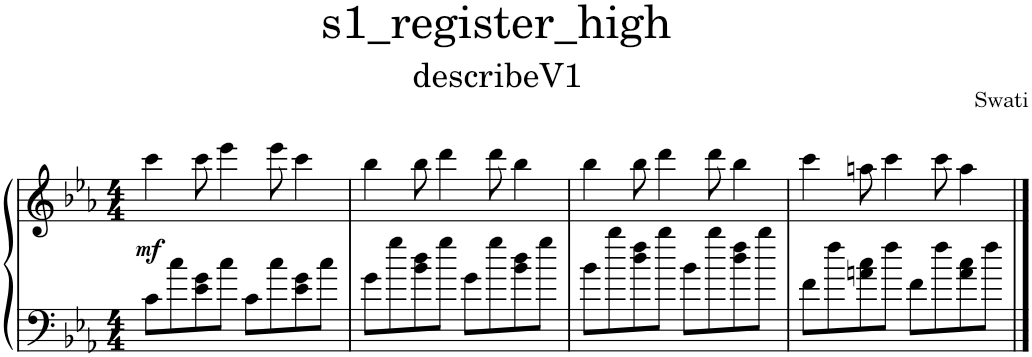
**kern	**kern	**dynam
*part1	*part1	*part1
*staff2	*staff1	*staff1/2
*I"Piano	*	*
*I'Pno.	*	*
*clefF4	*clefG2	*
*k[b-e-a-]	*k[b-e-a-]	*
*M4/4	*M4/4	*
=1	=1	=1
!	!	!LO:DY:b
8c\L	4ccc\	mf
8cc\	.	.
8e-\ 8g\	8ccc\	.
8cc\J	4eee-\	.
8c\L	.	.
8cc\	8eee-\	.
8e-\ 8g\	4ccc\	.
8cc\J	.	.
=2	=2	=2
8g\L	4bb-\	.
8gg\	.	.
8b-\ 8dd\	8bb-\	.
8gg\J	4ddd\	.
8g\L	.	.
8gg\	8ddd\	.
8b-\ 8dd\	4bb-\	.
8gg\J	.	.
=3	=3	=3
8b-\L	4bb-\	.
8bb-\	.	.
8dd\ 8ff\	8bb-\	.
8bb-\J	4ddd\	.
8b-\L	.	.
8bb-\	8ddd\	.
8dd\ 8ff\	4bb-\	.
8bb-\J	.	.
=4	=4	=4
8f\L	4ccc\	.
8ff\	.	.
8an\ 8cc\	8aan\	.
8ff\J	4ccc\	.
8f\L	.	.
8ff\	8ccc\	.
8a\ 8cc\	4aa\	.
8ff\J	.	.
==	==	==
*-	*-	*-
